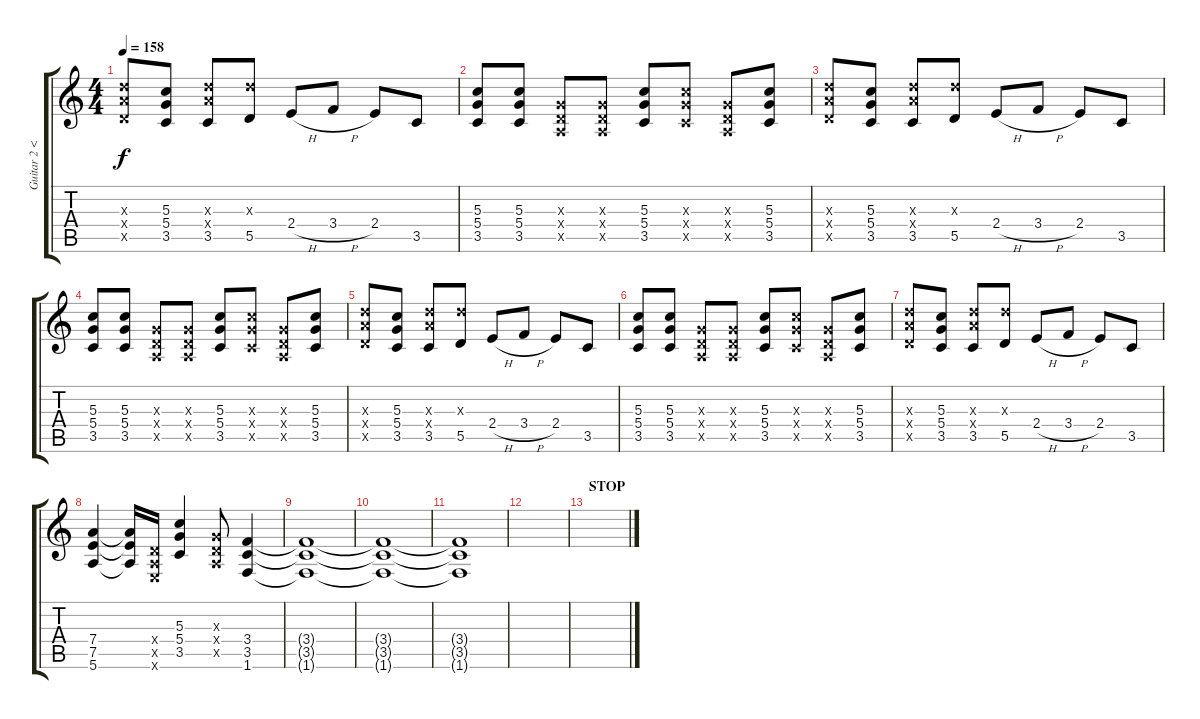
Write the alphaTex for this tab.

\track ("Guitar 2 <distorted>" "Guitar 2 <") {instrument overdrivenguitar}
\staff {score tabs}
\tuning (E4 B3 G3 D3 A2 E2) {hide}
\ts (4 4)
\tempo 158
\clef g2
\ks c
(7.3{x} 7.4{x} 5.5{x}).8{dy f} (5.3 5.4 3.5).8 (7.3{x} 7.4{x} 3.5).8 (7.3{x} 5.5).8 2.4{h}.8 3.4{h}.8 2.4.8 3.5.8 |
(5.3 5.4 3.5).8{volume 7} (5.3 5.4 3.5).8 (0.3{x} 0.4{x} 0.5{x}).8 (0.3{x} 0.4{x} 0.5{x}).8 (5.3 5.4 3.5).8 (5.3{x} 5.4{x} 3.5{x}).8 (0.3{x} 0.4{x} 0.5{x}).8 (5.3 5.4 3.5).8 |
(7.3{x} 7.4{x} 5.5{x}).8 (5.3 5.4 3.5).8 (7.3{x} 7.4{x} 3.5).8 (7.3{x} 5.5).8 2.4{h}.8 3.4{h}.8 2.4.8 3.5.8 |
(5.3 5.4 3.5).8{volume 7} (5.3 5.4 3.5).8 (0.3{x} 0.4{x} 0.5{x}).8 (0.3{x} 0.4{x} 0.5{x}).8 (5.3 5.4 3.5).8 (5.3{x} 5.4{x} 3.5{x}).8 (0.3{x} 0.4{x} 0.5{x}).8 (5.3 5.4 3.5).8 |
(7.3{x} 7.4{x} 5.5{x}).8 (5.3 5.4 3.5).8 (7.3{x} 7.4{x} 3.5).8 (7.3{x} 5.5).8 2.4{h}.8 3.4{h}.8 2.4.8 3.5.8 |
(5.3 5.4 3.5).8{volume 7} (5.3 5.4 3.5).8 (0.3{x} 0.4{x} 0.5{x}).8 (0.3{x} 0.4{x} 0.5{x}).8 (5.3 5.4 3.5).8 (5.3{x} 5.4{x} 3.5{x}).8 (0.3{x} 0.4{x} 0.5{x}).8 (5.3 5.4 3.5).8 |
(7.3{x} 7.4{x} 5.5{x}).8 (5.3 5.4 3.5).8 (7.3{x} 7.4{x} 3.5).8 (7.3{x} 5.5).8 2.4{h}.8 3.4{h}.8 2.4.8 3.5.8 |
(7.4 7.5 5.6).4 (7.4{t} 7.5{t} 5.6{t}).16 (0.4{x} 0.5{x} 0.6{x}).16 (5.3 5.4 3.5).4 (0.3{x} 0.4{x} 0.5{x}).8 (3.4 3.5 1.6).4 |
(3.4{t} 3.5{t} 1.6{t}).1{volume 5} |
(3.4{t} 3.5{t} 1.6{t}).1{volume 2} |
(3.4{t} 3.5{t} 1.6{t}).1{volume 0} |
|
\section ("" "STOP")
